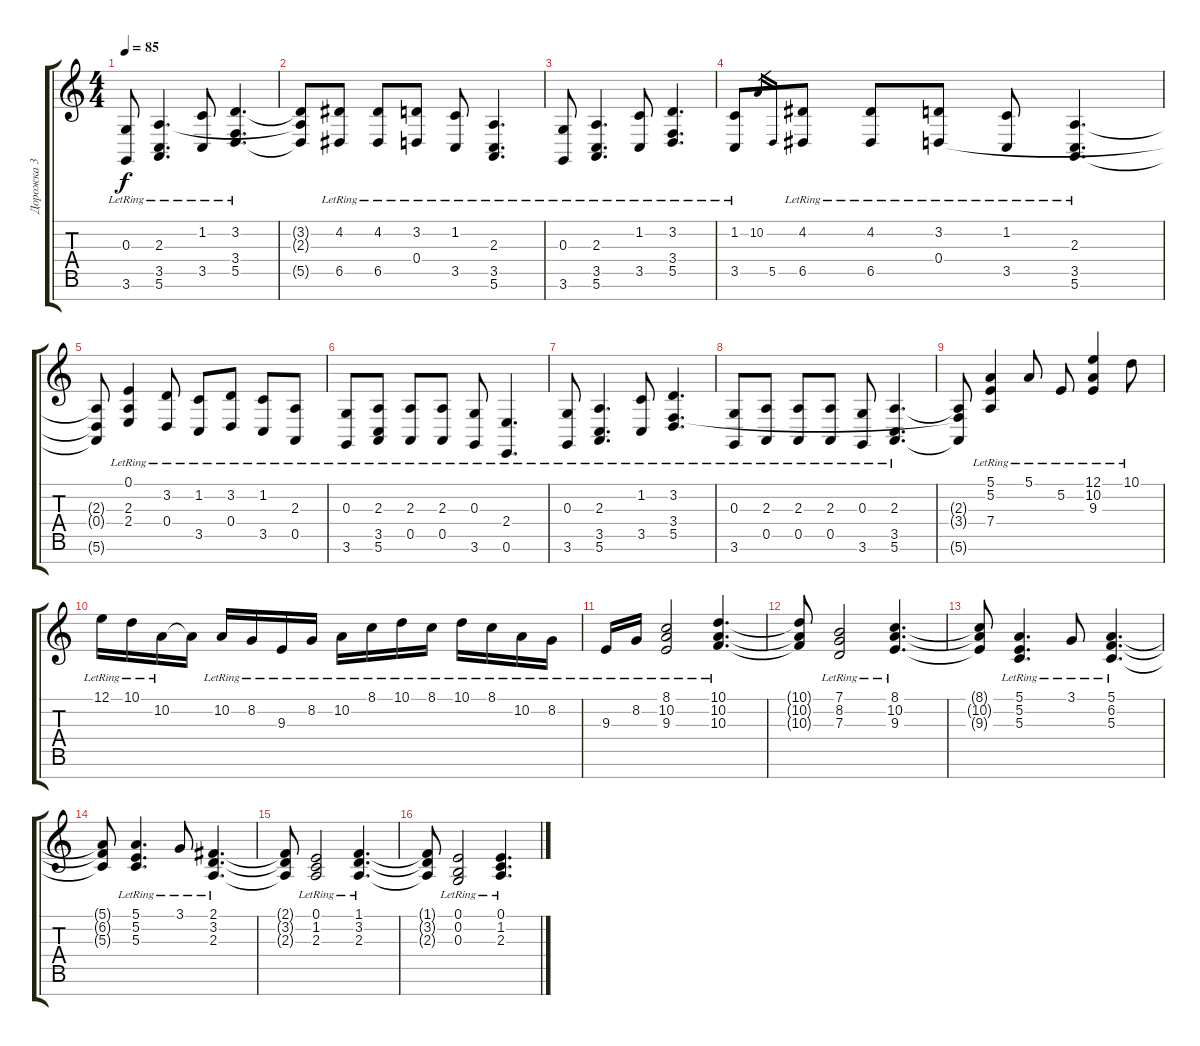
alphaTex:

\track ("Дорожка 3" "Дорожка 3") {solo instrument brightacousticpiano}
\staff {score tabs}
\tuning (E4 B3 G3 D3 A2 E2 B1) {hide}
\ts (4 4)
\tempo 85
\clef g2
\ks c
(0.3{lr} 3.6{lr}).8{dy f} (2.3{lr} 3.5{lr} 5.6{lr}).4{d} (1.2{lr} 3.5{lr}).8 (3.2{lr} 3.4{lr} 5.5{lr}).4{d} |
(3.2{t} 2.3{t} 5.5{t}).8 (4.2{lr} 6.5{lr}).8 (4.2{lr} 6.5{lr}).8 (3.2{lr} 0.4{lr}).8 (1.2{lr} 3.5{lr}).8 (2.3{lr} 3.5{lr} 5.6{lr}).4{d} |
(0.3{lr} 3.6{lr}).8 (2.3{lr} 3.5{lr} 5.6{lr}).4{d} (1.2{lr} 3.5{lr}).8 (3.2{lr} 3.4{lr} 5.5{lr}).4{d} |
(1.2{lr} 3.5{lr}).8 10.2.16{gr} 5.5.16{gr} (4.2{lr} 6.5{lr}).8 (4.2{lr} 6.5{lr}).8 (3.2{lr} 0.4{lr}).8 (1.2{lr} 3.5{lr}).8 (2.3{lr} 3.5{lr} 5.6{lr}).4{d} |
(2.3{t} 0.4{t} 5.6{t}).8 (0.1{lr} 2.3{lr} 2.4{lr}).4 (3.2{lr} 0.4{lr}).8 (1.2{lr} 3.5{lr}).8 (3.2{lr} 0.4{lr}).8 (1.2{lr} 3.5{lr}).8 (2.3{lr} 0.5{lr}).8 |
(0.3{lr} 3.6{lr}).8 (2.3{lr} 3.5{lr} 5.6{lr}).8 (2.3{lr} 0.5{lr}).8 (2.3{lr} 0.5{lr}).8 (0.3{lr} 3.6{lr}).8 (2.4{lr} 0.6{lr}).4{d} |
(0.3{lr} 3.6{lr}).8 (2.3{lr} 3.5{lr} 5.6{lr}).4{d} (1.2{lr} 3.5{lr}).8 (3.2{lr} 3.4{lr} 5.5{lr}).4{d} |
(0.3{lr} 3.6{lr}).8 (2.3{lr} 0.5{lr}).8 (2.3{lr} 0.5{lr}).8 (2.3{lr} 0.5{lr}).8 (0.3{lr} 3.6{lr}).8 (2.3{lr} 3.5{lr} 5.6{lr}).4{d} |
(2.3{t} 3.4{t} 5.6{t}).8 (5.1{lr} 5.2{lr} 7.4{lr}).4 5.1{lr}.8 5.2{lr}.8 (12.1{lr} 10.2{lr} 9.3{lr}).4 10.1{lr}.8 |
12.1{lr}.16 10.1{lr}.16 10.2{lr}.16 10.2{t}.16 10.2{lr}.16 8.2{lr}.16 9.3{lr}.16 8.2{lr}.16 10.2{lr}.16 8.1{lr}.16 10.1{lr}.16 8.1{lr}.16 10.1{lr}.16 8.1{lr}.16 10.2{lr}.16 8.2{lr}.16 |
9.3{lr}.16 8.2{lr}.16 (8.1{lr} 10.2{lr} 9.3{lr}).2 (10.1{lr} 10.2{lr} 10.3{lr}).4{d} |
(10.1{t} 10.2{t} 10.3{t}).8 (7.1{lr} 8.2{lr} 7.3{lr}).2 (8.1{lr} 10.2{lr} 9.3{lr}).4{d} |
(8.1{t} 10.2{t} 9.3{t}).8 (5.1{lr} 5.2{lr} 5.3{lr}).4{d} 3.1{lr}.8 (5.1{lr} 6.2{lr} 5.3{lr}).4{d} |
(5.1{t} 6.2{t} 5.3{t}).8 (5.1{lr} 5.2{lr} 5.3{lr}).4{d} 3.1{lr}.8 (2.1{lr} 3.2{lr} 2.3{lr}).4{d} |
(2.1{t} 3.2{t} 2.3{t}).8 (0.1{lr} 1.2{lr} 2.3{lr}).2 (1.1{lr} 3.2{lr} 2.3{lr}).4{d} |
(1.1{t} 3.2{t} 2.3{t}).8 (0.1{lr} 0.2{lr} 0.3{lr}).2 (0.1{lr} 1.2{lr} 2.3{lr}).4{d}
